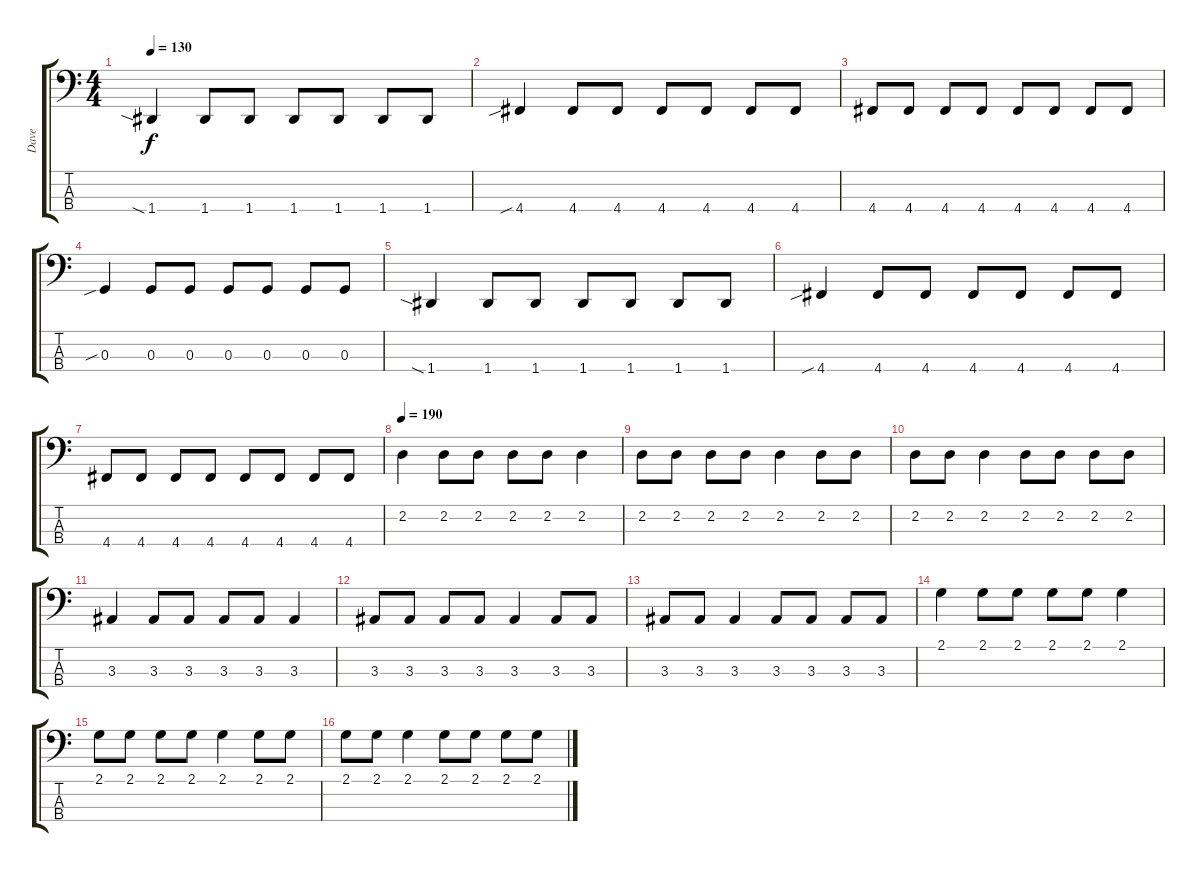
\track ("Dave" "Dave") {instrument electricbasspick}
\staff {score tabs}
\tuning (F2 C2 G1 D1) {hide}
\ts (4 4)
\tempo 130
\clef f4
\ks c
1.4{sia}.4{dy f} 1.4.8 1.4.8 1.4.8 1.4.8 1.4.8 1.4.8 |
4.4{sib}.4 4.4.8 4.4.8 4.4.8 4.4.8 4.4.8 4.4.8 |
4.4.8 4.4.8 4.4.8 4.4.8 4.4.8 4.4.8 4.4.8 4.4.8 |
0.3{sib}.4 0.3.8 0.3.8 0.3.8 0.3.8 0.3.8 0.3.8 |
1.4{sia}.4 1.4.8 1.4.8 1.4.8 1.4.8 1.4.8 1.4.8 |
4.4{sib}.4 4.4.8 4.4.8 4.4.8 4.4.8 4.4.8 4.4.8 |
4.4.8 4.4.8 4.4.8 4.4.8 4.4.8 4.4.8 4.4.8 4.4.8 |
\tempo 190
2.2.4 2.2.8 2.2.8 2.2.8 2.2.8 2.2.4 |
2.2.8 2.2.8 2.2.8 2.2.8 2.2.4 2.2.8 2.2.8 |
2.2.8 2.2.8 2.2.4 2.2.8 2.2.8 2.2.8 2.2.8 |
3.3.4 3.3.8 3.3.8 3.3.8 3.3.8 3.3.4 |
3.3.8 3.3.8 3.3.8 3.3.8 3.3.4 3.3.8 3.3.8 |
3.3.8 3.3.8 3.3.4 3.3.8 3.3.8 3.3.8 3.3.8 |
2.1.4 2.1.8 2.1.8 2.1.8 2.1.8 2.1.4 |
2.1.8 2.1.8 2.1.8 2.1.8 2.1.4 2.1.8 2.1.8 |
2.1.8 2.1.8 2.1.4 2.1.8 2.1.8 2.1.8 2.1.8
